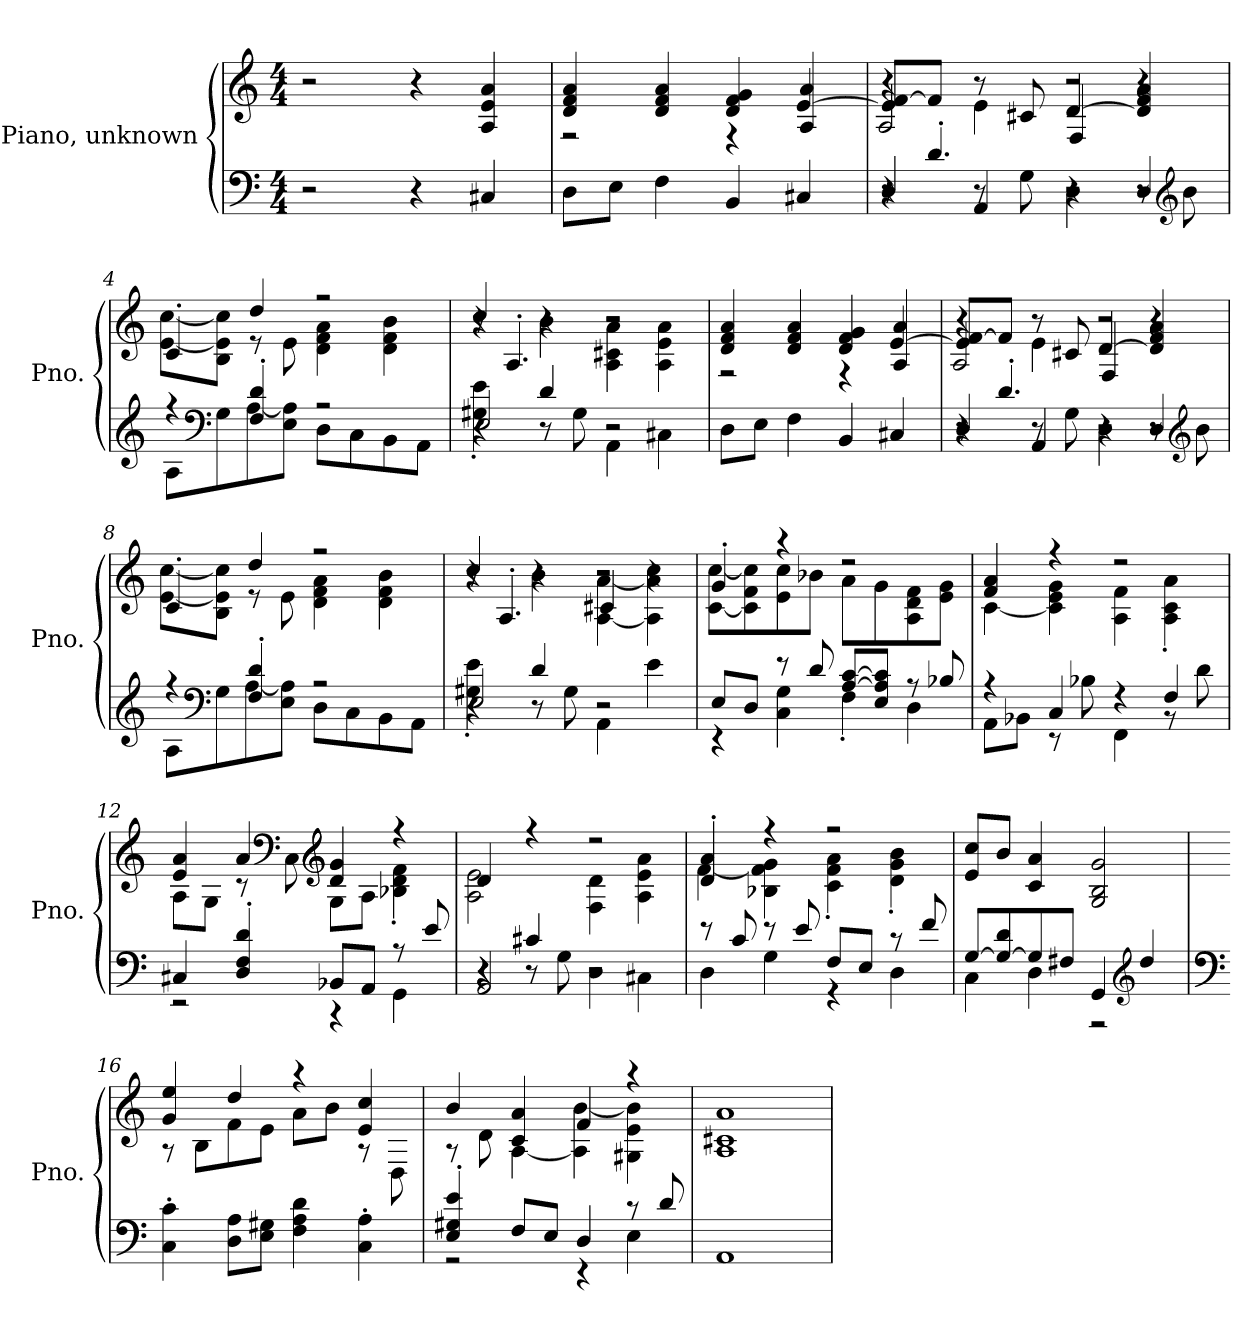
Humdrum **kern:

**kern	**kern
*part1	*part1
*staff2	*staff1
*I"Piano, unknown	*
*I'Pno.	*
*clefF4	*clefG2
*k[]	*k[]
*M4/4	*M4/4
*MM120	*MM120
=1	=1
2r	2r
4r	4r
4C#X/	4A/ 4e/ 4a/
=2	=2
*	*^
8D\L	4d/ 4f/ 4a/	2r
8E\J	.	.
4F\	4d/ 4f/ 4a/	.
4BB/	4d/ 4f/ 4g/	4r
4C#X/	[4e/	4A/ 4a/
=3	=3	=3
*^	*	*^
*	*^	*	*	*
8r	4r	4D/	8e/] [8f/L	4r	2A/
4.d'/	.	.	8f/J]	.	.
.	8r	4AA/	8r	4e\	.
.	8G\	.	8c#X/	.	.
2r	4D\	4r	[4d/	2r	4F/
.	8r	4D/	4d/] 4f/ 4a/	.	4r
*clefG2	*	*	*	*	*
.	8b\	.	.	.	.
*	*v	*v	*	*	*
*	*	*	*v	*v
=4	=4	=4	=4
4r	8A\L	4c'/	[8e\ [8cc\L
*clefF4	*	*	*
.	8G\	.	8B\ 8e\] 8cc\]J
4F/' 4d/'	[8A\	4dd/	8r
.	8E\ 8A\]J	.	8e\
2r	8D\L	2r	4d\ 4f\ 4a\
.	8C\	.	.
.	8BB\	.	4d\ 4f\ 4b\
.	8AA\J	.	.
!!LO:LB:g=z
=5	=5	=5	=5
*	*^	*	*^
4r	4G#X\' 4e\'	2E/	4cc/	4r	8r
.	.	.	.	.	4.A'/
4d/	8r	.	4r	4b\	.
.	8G#\	.	.	.	.
2r	4AA\	2r	2r	4A\ 4c#X\ 4a\	2r
.	4C#X\	.	.	4A\ 4e\ 4a\	.
*v	*v	*v	*	*	*
*	*	*v	*v
=6	=6	=6
8D\L	4d/ 4f/ 4a/	2r
8E\J	.	.
4F\	4d/ 4f/ 4a/	.
4BB/	4d/ 4f/ 4g/	4r
4C#X/	[4e/	4A/ 4a/
=7	=7	=7
*^	*	*^
*	*^	*	*	*
8r	4r	4D/	8e/] [8f/L	4r	2A/
4.d'/	.	.	8f/J]	.	.
.	8r	4AA/	8r	4e\	.
.	8G\	.	8c#X/	.	.
2r	4D\	4r	[4d/	2r	4F/
.	8r	4D/	4d/] 4f/ 4a/	.	4r
*clefG2	*	*	*	*	*
.	8b\	.	.	.	.
*	*v	*v	*	*	*
*	*	*	*v	*v
=8	=8	=8	=8
4r	8A\L	4c'/	[8e\ [8cc\L
*clefF4	*	*	*
.	8G\	.	8B\ 8e\] 8cc\]J
4F/' 4d/'	[8A\	4dd/	8r
.	8E\ 8A\]J	.	8e\
2r	8D\L	2r	4d\ 4f\ 4a\
.	8C\	.	.
.	8BB\	.	4d\ 4f\ 4b\
.	8AA\J	.	.
!!LO:LB:g=z
=9	=9	=9	=9
*	*^	*	*^
4r	4G#X\' 4e\'	2E/	4cc/	4r	8r
.	.	.	.	.	4.A'/
4d/	8r	.	4r	4b\	.
.	8G#\	.	.	.	.
2r	4AA\	2r	2r	[4A\ [4a\	4c#X/
.	4e\	.	.	4A\] 4a\] 4cc\	4r
*	*v	*v	*	*	*
*	*	*	*v	*v
=10	=10	=10	=10
8E/L	4r	4g'/	[8c\ [8cc\L
8D/J	.	.	8c\] 8f\ 8cc\]
8r	4C\ 4G\	4r	8e\ 8cc\
8d/	.	.	8b-X\J
[8A/ [8c/L	4F'\	2r	8a\L
8E/ 8A/] 8c/]J	.	.	8g\
8r	4D\	.	8A\ 8d\ 8f\
8B-X/	.	.	8e\ 8g\J
=11	=11	=11	=11
4r	8AA\L	4f/ 4a/	[4c\
.	8BB-X\J	.	.
4C/	8r	4r	4c\] 4e\ 4g\
.	8B-X\	.	.
4r	4FF\	2r	4A\ 4f\
4F/	8r	.	4A\' 4c\' 4a\'
.	8d\	.	.
!!LO:LB:g=z	!!
=12	=12	=12	=12
4C#X/	2r	4e/ 4a/	8A\L
.	.	.	8G\J
4D/' 4F/' 4d/'	.	4a/	8r
*	*	*clefF4	*
.	.	.	8C\
*	*	*clefG2	*
8BB-X/L	4r	4d/ 4g/	8G\L
8AA/J	.	.	8A\J
8r	4GG\	4r	4B-X\' 4d\' 4f\'
8e/	.	.	.
=13	=13	=13	=13
*	*^	*	*
4r	4r	2AA/	4d/	2A\ 2e\
4c#X/	8r	.	4r	.
.	8G\	.	.	.
2r	4D\	2r	2r	4F\ 4d\
.	4C#X\	.	.	4A\ 4e\ 4a\
*	*v	*v	*	*
=14	=14	=14	=14
8r	4D\	4d/' 4a/'	[4f\
8c/	.	.	.
8r	4G\	4r	4B-X\ 4f\] 4g\
8e/	.	.	.
8F/L	4r	2r	4c\' 4f\' 4a\'
8E/J	.	.	.
8r	4D\	.	4d\' 4g\' 4b\'
8f/	.	.	.
*	*	*v	*v
=15	=15	=15
[8G/L	4C\	8e/ 8cc/L
8G/_ 8d/	.	8b/J
8G/]	4D\	4c/ 4a/
8F#X/J	.	.
4GG/	2r	2G/ 2B/ 2g/
*clefG2	*	*
4dd/	.	.
*v	*v	*
!!LO:LB:g=z
=16	=16
*clefF4	*
*	*^
4C\' 4c\'	4g/ 4ee/	8r
.	.	8B\L
8D\ 8A\L	4dd/	8f\
8E\ 8G#X\J	.	8e\J
4F\ 4A\ 4d\	4r	8a\L
.	.	8b\J
4C\' 4A\'	4e/ 4cc/	8r
.	.	8D\
=17	=17	=17
*^	*	*
4E/' 4G#X/' 4e/'	2r	4b/	8r
.	.	.	8d\
8F/L	.	4c/ 4a/	[4A\
8E/J	.	.	.
4D/	4r	4f/	4A\] [4b\
8r	4E\	4r	4G#X\ 4e\ 4b\]
8d/	.	.	.
*v	*v	*	*
*	*v	*v
=18	=18
1AA	1A 1c#X 1a
=	=
*-	*-
